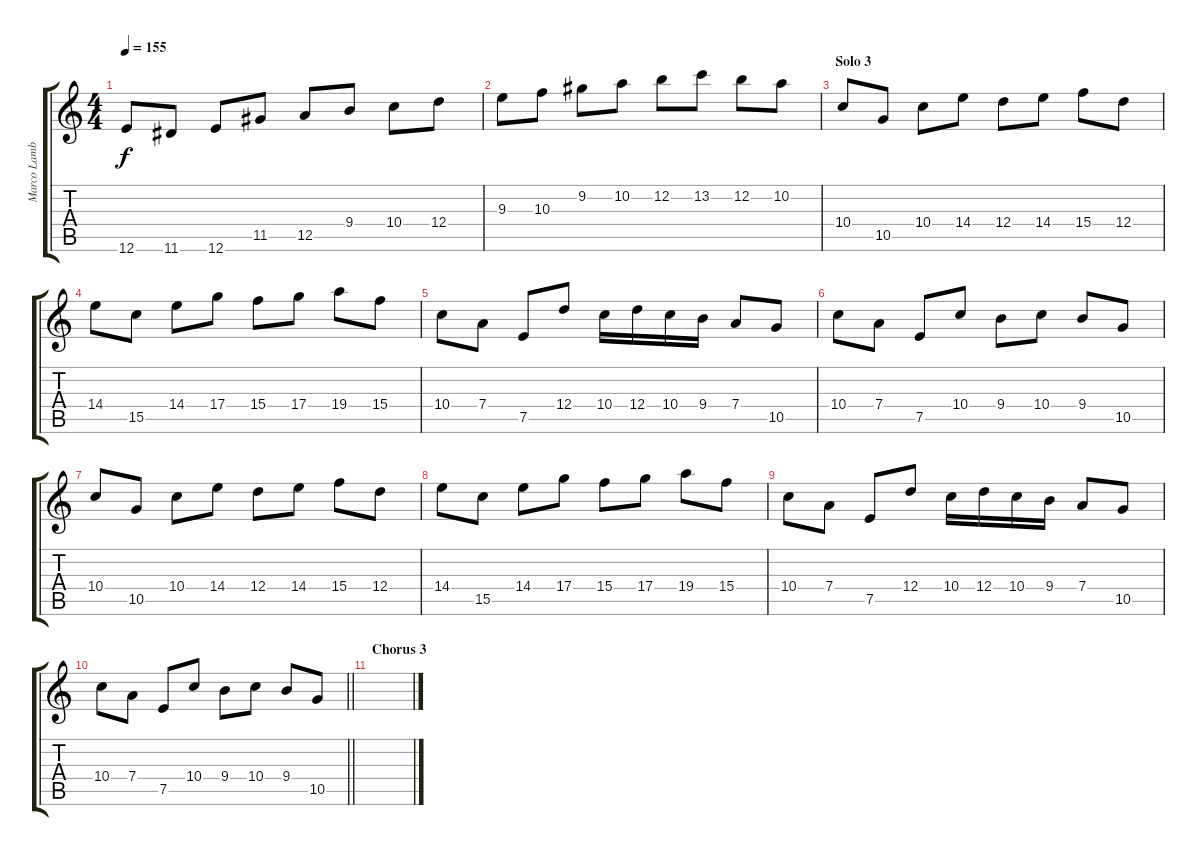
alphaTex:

\track ("Marco Lambert" "Marco Lamb") {instrument overdrivenguitar}
\staff {score tabs}
\tuning (E4 B3 G3 D3 A2 E2) {hide}
\ts (4 4)
\tempo 155
\clef g2
\ks c
12.6.8{dy f} 11.6.8 12.6.8 11.5.8 12.5.8 9.4.8 10.4.8 12.4.8 |
9.3.8 10.3.8 9.2.8 10.2.8 12.2.8 13.2.8 12.2.8 10.2.8 |
\section ("" "Solo 3")
10.4.8 10.5.8 10.4.8 14.4.8 12.4.8 14.4.8 15.4.8 12.4.8 |
14.4.8 15.5.8 14.4.8 17.4.8 15.4.8 17.4.8 19.4.8 15.4.8 |
10.4.8 7.4.8 7.5.8 12.4.8 10.4.16 12.4.16 10.4.16 9.4.16 7.4.8 10.5.8 |
10.4.8 7.4.8 7.5.8 10.4.8 9.4.8 10.4.8 9.4.8 10.5.8 |
10.4.8 10.5.8 10.4.8 14.4.8 12.4.8 14.4.8 15.4.8 12.4.8 |
14.4.8 15.5.8 14.4.8 17.4.8 15.4.8 17.4.8 19.4.8 15.4.8 |
10.4.8 7.4.8 7.5.8 12.4.8 10.4.16 12.4.16 10.4.16 9.4.16 7.4.8 10.5.8 |
\barLineRight lightlight
10.4.8 7.4.8 7.5.8 10.4.8 9.4.8 10.4.8 9.4.8 10.5.8 |
\section ("" "Chorus 3")
